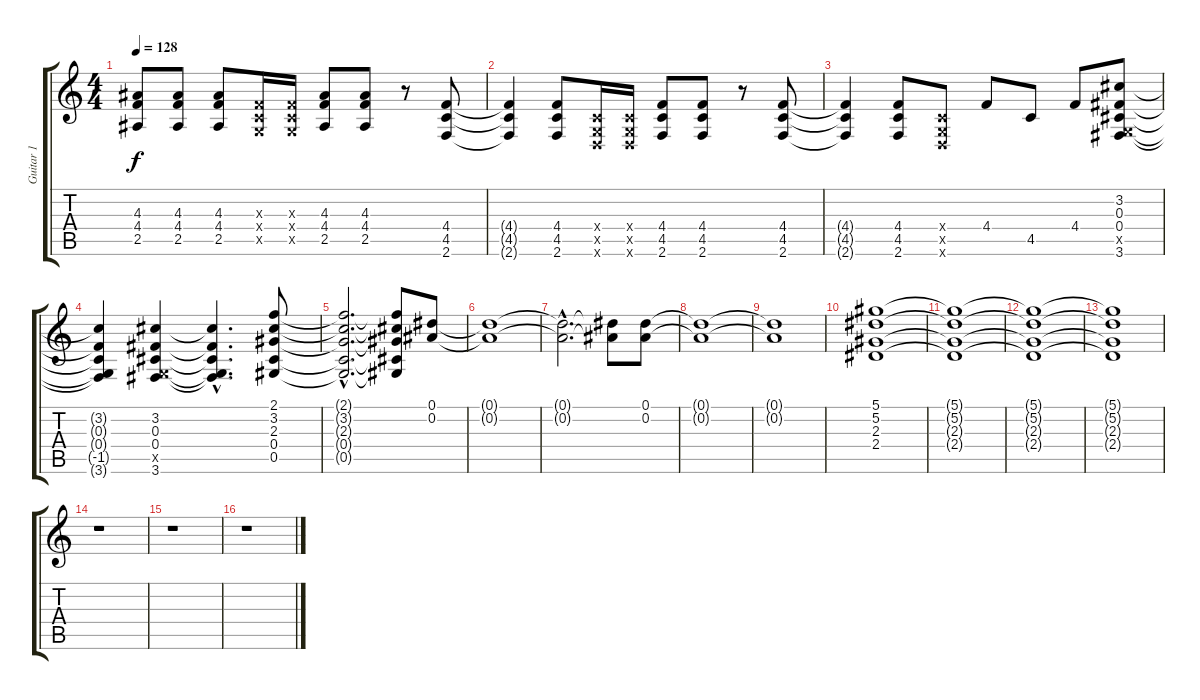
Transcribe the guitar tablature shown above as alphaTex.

\track ("Guitar 1" "Guitar 1") {instrument distortionguitar}
\staff {score tabs}
\tuning (Eb4 Bb3 Gb3 Db3 Ab2 Eb2) {hide}
\ts (4 4)
\tempo 128
\clef g2
\ks c
(4.3{t} 4.4{t} 2.5{t}).8{dy f} (4.3 4.4 2.5).8 (4.3 4.4 2.5).8 (-1.3{x} -1.4{x} -1.5{x}).16 (-1.3{x} -1.4{x} -1.5{x}).16 (4.3 4.4 2.5).8 (4.3 4.4 2.5).8 r.8 (4.4 4.5 2.6).8 |
(4.4{t} 4.5{t} 2.6{t}).4 (4.4 4.5 2.6).8 (-1.4{x} -1.5{x} -1.6{x}).16 (-1.4{x} -1.5{x} -1.6{x}).16 (4.4 4.5 2.6).8 (4.4 4.5 2.6).8 r.8 (4.4 4.5 2.6).8 |
(4.4{t} 4.5{t} 2.6{t}).4 (4.4 4.5 2.6).8 (-1.4{x} -1.5{x} -1.6{x}).8 4.4.8 4.5.8 4.4.8 (3.2 0.3 0.4 -1.5{x} 3.6).8 |
(3.2{t} 0.3{t} 0.4{t} -1.5{t} 3.6{t}).4 (3.2 0.3 0.4 -1.5{x} 3.6).4 (3.2{hac t} 0.3{hac t} 0.4{hac t} -1.5{hac t} 3.6{hac t}).4{d} (2.1 3.2 2.3 0.4 0.5).8 |
(2.1{hac t} 3.2{hac t} 2.3{hac t} 0.4{hac t} 0.5{hac t}).2{d} (2.1{t} 3.2{t} 2.3{t} 0.4{t} 0.5{t}).8 (0.1 0.2).8 |
(0.1{t} 0.2{t}).1 |
(0.1{hac t} 0.2{hac t}).2{d} (0.1{t} 0.2{t}).8 (0.1 0.2).8 |
(0.1{t} 0.2{t}).1 |
(0.1{t} 0.2{t}).1 |
(5.1 5.2 2.3 2.4).1 |
(5.1{t} 5.2{t} 2.3{t} 2.4{t}).1 |
(5.1{t} 5.2{t} 2.3{t} 2.4{t}).1 |
(5.1{t} 5.2{t} 2.3{t} 2.4{t}).1 |
r.1 |
r.1 |
r.1
